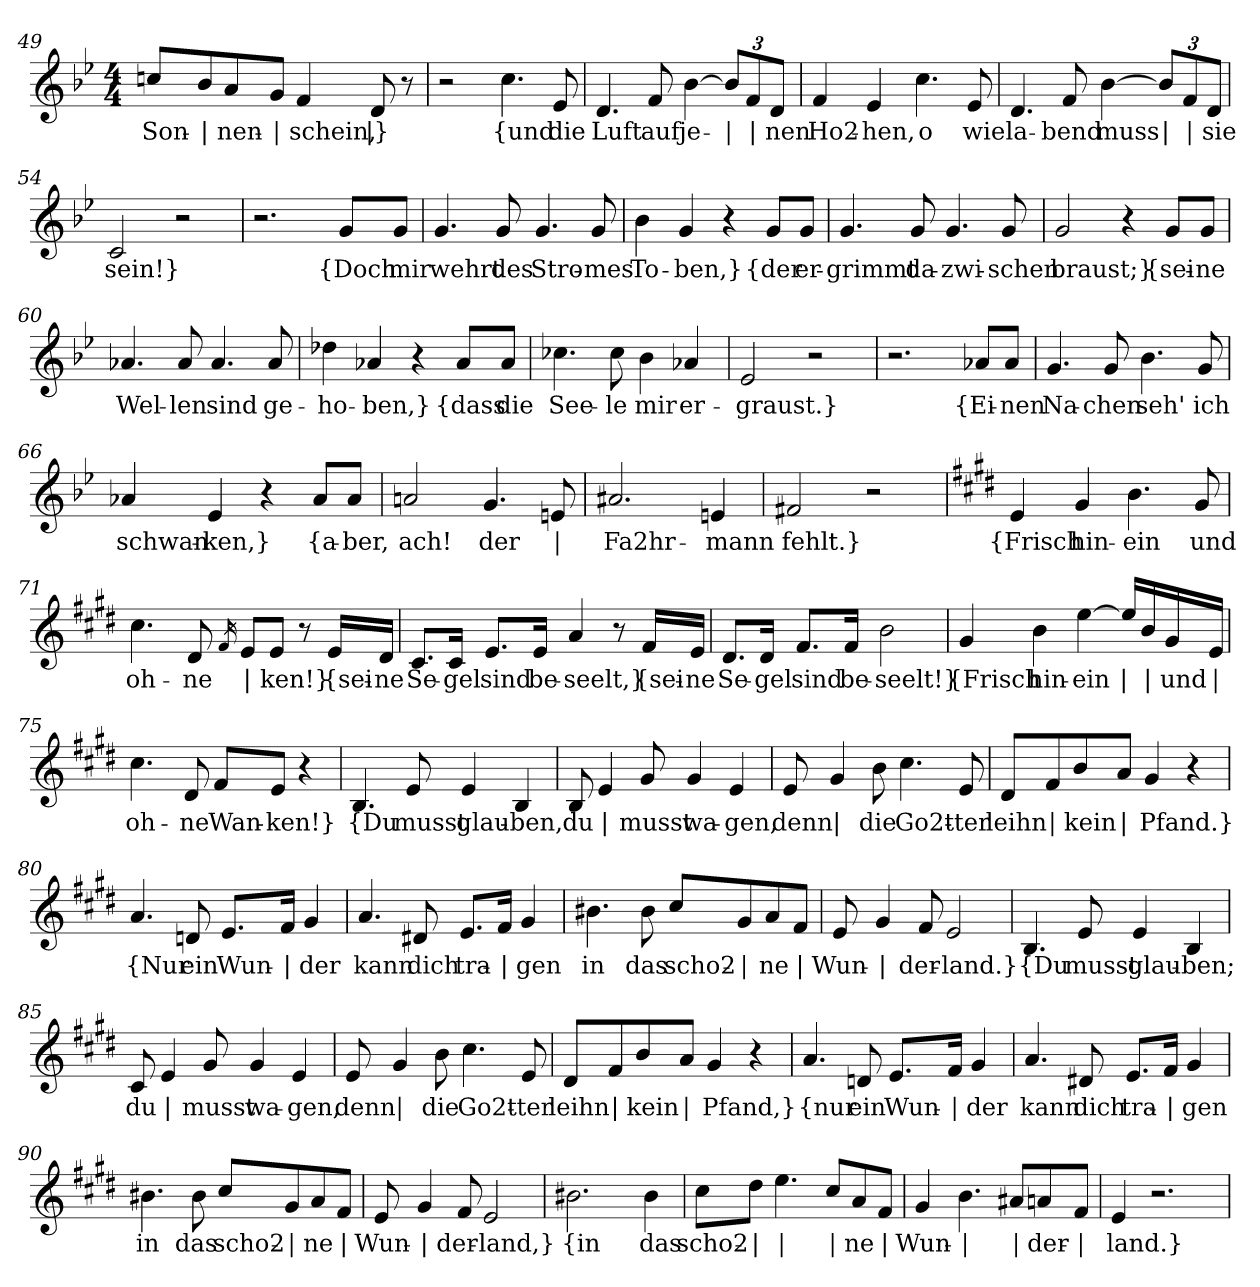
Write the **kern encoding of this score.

**kern	**text
*part1	*part1
*staff1	*staff1
*clefG2	*
*k[b-e-]	*
*M4/4	*
=49	=49
!	!LO:LY:b
8ccn/L	Son-
!	!LO:LY:b
8b-/	|
!	!LO:LY:b
8a/	-nen-
!	!LO:LY:b
8g/J	|
!	!LO:LY:b
4f/	-schein,
!	!LO:LY:b
8d/	|}
8r	.
=50	=50
2r	.
!	!LO:LY:b
4.cc\	{und
!	!LO:LY:b
8e-/	die
=51	=51
!	!LO:LY:b
4.d/	Luft
!	!LO:LY:b
8f/	auf
!	!LO:LY:b
[4b-\	je-
*Xbrackettup	*
!	!LO:LY:b
12b-/L]	|
!	!LO:LY:b
12f/	|
!	!LO:LY:b
12d/J	-nen
!!LO:LB:g=z
=52	=52
!	!LO:LY:b
4f/	Ho2-
!	!LO:LY:b
4e-/	-hen,
!	!LO:LY:b
4.cc\	o
!	!LO:LY:b
8e-/	wie
=53	=53
!	!LO:LY:b
4.d/	la-
!	!LO:LY:b
8f/	-bend
!	!LO:LY:b
[4b-\	muss
!	!LO:LY:b
12b-/L]	|
!	!LO:LY:b
12f/	|
!	!LO:LY:b
12d/J	sie
=54	=54
!	!LO:LY:b
2c/	sein!}
2r	.
=55	=55
2.r	.
!	!LO:LY:b
8g/L	{Doch
!	!LO:LY:b
8g/J	mir
=56	=56
!	!LO:LY:b
4.g/	wehrt
!	!LO:LY:b
8g/	des
!	!LO:LY:b
4.g/	Stro-
!	!LO:LY:b
8g/	-mes
!!LO:LB:g=z
=57	=57
!	!LO:LY:b
4b-\	To-
!	!LO:LY:b
4g/	-ben,}
4r	.
!	!LO:LY:b
8g/L	{der
!	!LO:LY:b
8g/J	er-
=58	=58
!	!LO:LY:b
4.g/	-grimmt
!	!LO:LY:b
8g/	da-
!	!LO:LY:b
4.g/	-zwi-
!	!LO:LY:b
8g/	-schen
=59	=59
!	!LO:LY:b
2g/	braust;}
4r	.
!	!LO:LY:b
8g/L	{sei-
!	!LO:LY:b
8g/J	-ne
=60	=60
!	!LO:LY:b
4.a-X/	Wel-
!	!LO:LY:b
8a-/	-len
!	!LO:LY:b
4.a-/	sind
!	!LO:LY:b
8a-/	ge-
!!LO:LB:g=z
=61	=61
!	!LO:LY:b
4dd-X\	-ho-
!	!LO:LY:b
4a-X/	-ben,}
4r	.
!	!LO:LY:b
8a-/L	{dass
!	!LO:LY:b
8a-/J	die
=62	=62
!	!LO:LY:b
4.cc-X\	See-
!	!LO:LY:b
8cc-\	-le
!	!LO:LY:b
4b-\	mir
!	!LO:LY:b
4a-X/	er-
=63	=63
!	!LO:LY:b
2e-/	-graust.}
2r	.
=64	=64
2.r	.
!	!LO:LY:b
8a-X/L	{Ei-
!	!LO:LY:b
8a-/J	-nen
=65	=65
!	!LO:LY:b
4.g/	Na-
!	!LO:LY:b
8g/	-chen
!	!LO:LY:b
4.b-\	seh'
!	!LO:LY:b
8g/	ich
!!LO:LB:g=z
=66	=66
!	!LO:LY:b
4a-X/	schwan-
!	!LO:LY:b
4e-/	-ken,}
4r	.
!	!LO:LY:b
8a-/L	{a-
!	!LO:LY:b
8a-/J	-ber,
=67	=67
!	!LO:LY:b
2an/	ach!
!	!LO:LY:b
4.g/	der
!	!LO:LY:b
8en/	|
=68	=68
!	!LO:LY:b
2.a#X/	Fa2hr-
!	!LO:LY:b
4en/	-mann
=69	=69
!	!LO:LY:b
2f#X/	fehlt.}
2r	.
=70	=70
*k[f#c#g#d#]	*
!	!LO:LY:b
4e/	{Frisch
!	!LO:LY:b
4g#/	hin-
!	!LO:LY:b
4.b\	-ein
!	!LO:LY:b
8g#/	und
!!LO:LB:g=z
=71	=71
!	!LO:LY:b
4.cc#\	oh-
!	!LO:LY:b
8d#/	-ne
16qf#/	.
!	!LO:LY:b
8e/L	|
!	!LO:LY:b
8e/J	-ken!}
8r	.
!	!LO:LY:b
16e/LL	{sei-
!	!LO:LY:b
16d#/JJ	-ne
=72	=72
!	!LO:LY:b
8.c#/L	Se-
!	!LO:LY:b
16c#/Jk	-gel
!	!LO:LY:b
8.e/L	sind
!	!LO:LY:b
16e/Jk	be-
!	!LO:LY:b
4a/	-seelt,}
8r	.
!	!LO:LY:b
16f#/LL	{sei-
!	!LO:LY:b
16e/JJ	-ne
=73	=73
!	!LO:LY:b
8.d#/L	Se-
!	!LO:LY:b
16d#/Jk	-gel
!	!LO:LY:b
8.f#/L	sind
!	!LO:LY:b
16f#/Jk	be-
!	!LO:LY:b
2b\	-seelt!}
!!LO:LB:g=z
=74	=74
!	!LO:LY:b
4g#/	{Frisch
!	!LO:LY:b
4b\	hin-
!	!LO:LY:b
[4ee\	-ein
!	!LO:LY:b
16ee/LL]	|
!	!LO:LY:b
16b/	|
!	!LO:LY:b
16g#/	und
!	!LO:LY:b
16e/JJ	|
=75	=75
!	!LO:LY:b
4.cc#\	oh-
!	!LO:LY:b
8d#/	-ne
!	!LO:LY:b
8f#/L	Wan-
!	!LO:LY:b
8e/J	-ken!}
4r	.
=76	=76
!	!LO:LY:b
4.B/	{Du
!	!LO:LY:b
8e/	musst
!	!LO:LY:b
4e/	glau-
!	!LO:LY:b
4B/	-ben,
=77	=77
!	!LO:LY:b
8B/	du
!	!LO:LY:b
4e/	|
!	!LO:LY:b
8g#/	musst
!	!LO:LY:b
4g#/	wa-
!	!LO:LY:b
4e/	-gen,
!!LO:LB:g=z
=78	=78
!	!LO:LY:b
8e/	denn
!	!LO:LY:b
4g#/	|
!	!LO:LY:b
8b\	die
!	!LO:LY:b
4.cc#\	Go2t-
!	!LO:LY:b
8e/	-ter
=79	=79
!	!LO:LY:b
8d#/L	leihn
!	!LO:LY:b
8f#/	|
!	!LO:LY:b
8b/	kein
!	!LO:LY:b
8a/J	|
!	!LO:LY:b
4g#/	Pfand.}
4r	.
=80	=80
!	!LO:LY:b
4.a/	{Nur
!	!LO:LY:b
8dn/	ein
!	!LO:LY:b
8.e/L	Wun-
!	!LO:LY:b
16f#/Jk	|
!	!LO:LY:b
4g#/	-der
=81	=81
!	!LO:LY:b
4.a/	kann
!	!LO:LY:b
8d#X/	dich
!	!LO:LY:b
8.e/L	tra-
!	!LO:LY:b
16f#/Jk	|
!	!LO:LY:b
4g#/	-gen
!!LO:LB:g=z
=82	=82
!	!LO:LY:b
4.b#X\	in
!	!LO:LY:b
8b#\	das
!	!LO:LY:b
8cc#/L	scho2-
!	!LO:LY:b
8g#/	|
!	!LO:LY:b
8a/	-ne
!	!LO:LY:b
8f#/J	|
=83	=83
!	!LO:LY:b
8e/	Wun-
!	!LO:LY:b
4g#/	|
!	!LO:LY:b
8f#/	-der-
!	!LO:LY:b
2e/	-land.}
=84	=84
!	!LO:LY:b
4.B/	{Du
!	!LO:LY:b
8e/	musst
!	!LO:LY:b
4e/	glau-
!	!LO:LY:b
4B/	-ben;
=85	=85
!	!LO:LY:b
8c#/	du
!	!LO:LY:b
4e/	|
!	!LO:LY:b
8g#/	musst
!	!LO:LY:b
4g#/	wa-
!	!LO:LY:b
4e/	-gen,
!!LO:LB:g=z
=86	=86
!	!LO:LY:b
8e/	denn
!	!LO:LY:b
4g#/	|
!	!LO:LY:b
8b\	die
!	!LO:LY:b
4.cc#\	Go2t-
!	!LO:LY:b
8e/	-ter
=87	=87
!	!LO:LY:b
8d#/L	leihn
!	!LO:LY:b
8f#/	|
!	!LO:LY:b
8b/	kein
!	!LO:LY:b
8a/J	|
!	!LO:LY:b
4g#/	Pfand,}
4r	.
=88	=88
!	!LO:LY:b
4.a/	{nur
!	!LO:LY:b
8dn/	ein
!	!LO:LY:b
8.e/L	Wun-
!	!LO:LY:b
16f#/Jk	|
!	!LO:LY:b
4g#/	-der
=89	=89
!	!LO:LY:b
4.a/	kann
!	!LO:LY:b
8d#X/	dich
!	!LO:LY:b
8.e/L	tra-
!	!LO:LY:b
16f#/Jk	|
!	!LO:LY:b
4g#/	-gen
!!LO:LB:g=z
=90	=90
!	!LO:LY:b
4.b#X\	in
!	!LO:LY:b
8b#\	das
!	!LO:LY:b
8cc#/L	scho2-
!	!LO:LY:b
8g#/	|
!	!LO:LY:b
8a/	-ne
!	!LO:LY:b
8f#/J	|
=91	=91
!	!LO:LY:b
8e/	Wun-
!	!LO:LY:b
4g#/	|
!	!LO:LY:b
8f#/	-der-
!	!LO:LY:b
2e/	-land,}
=92	=92
!	!LO:LY:b
2.b#X\	{in
!	!LO:LY:b
4b#\	das
=93	=93
!	!LO:LY:b
8cc#\L	scho2-
!	!LO:LY:b
8dd#\J	|
!	!LO:LY:b
4.ee\	|
!	!LO:LY:b
8cc#/L	|
!	!LO:LY:b
8a/	-ne
!	!LO:LY:b
8f#/J	|
=94	=94
!	!LO:LY:b
4g#/	Wun-
!	!LO:LY:b
4.b\	|
!	!LO:LY:b
8a#X/L	|
!	!LO:LY:b
8an/	-der-
!	!LO:LY:b
8f#/J	|
!!LO:PB:g=z
=95	=95
!	!LO:LY:b
4e/	-land.}
2.r	.
=	=
*-	*-
